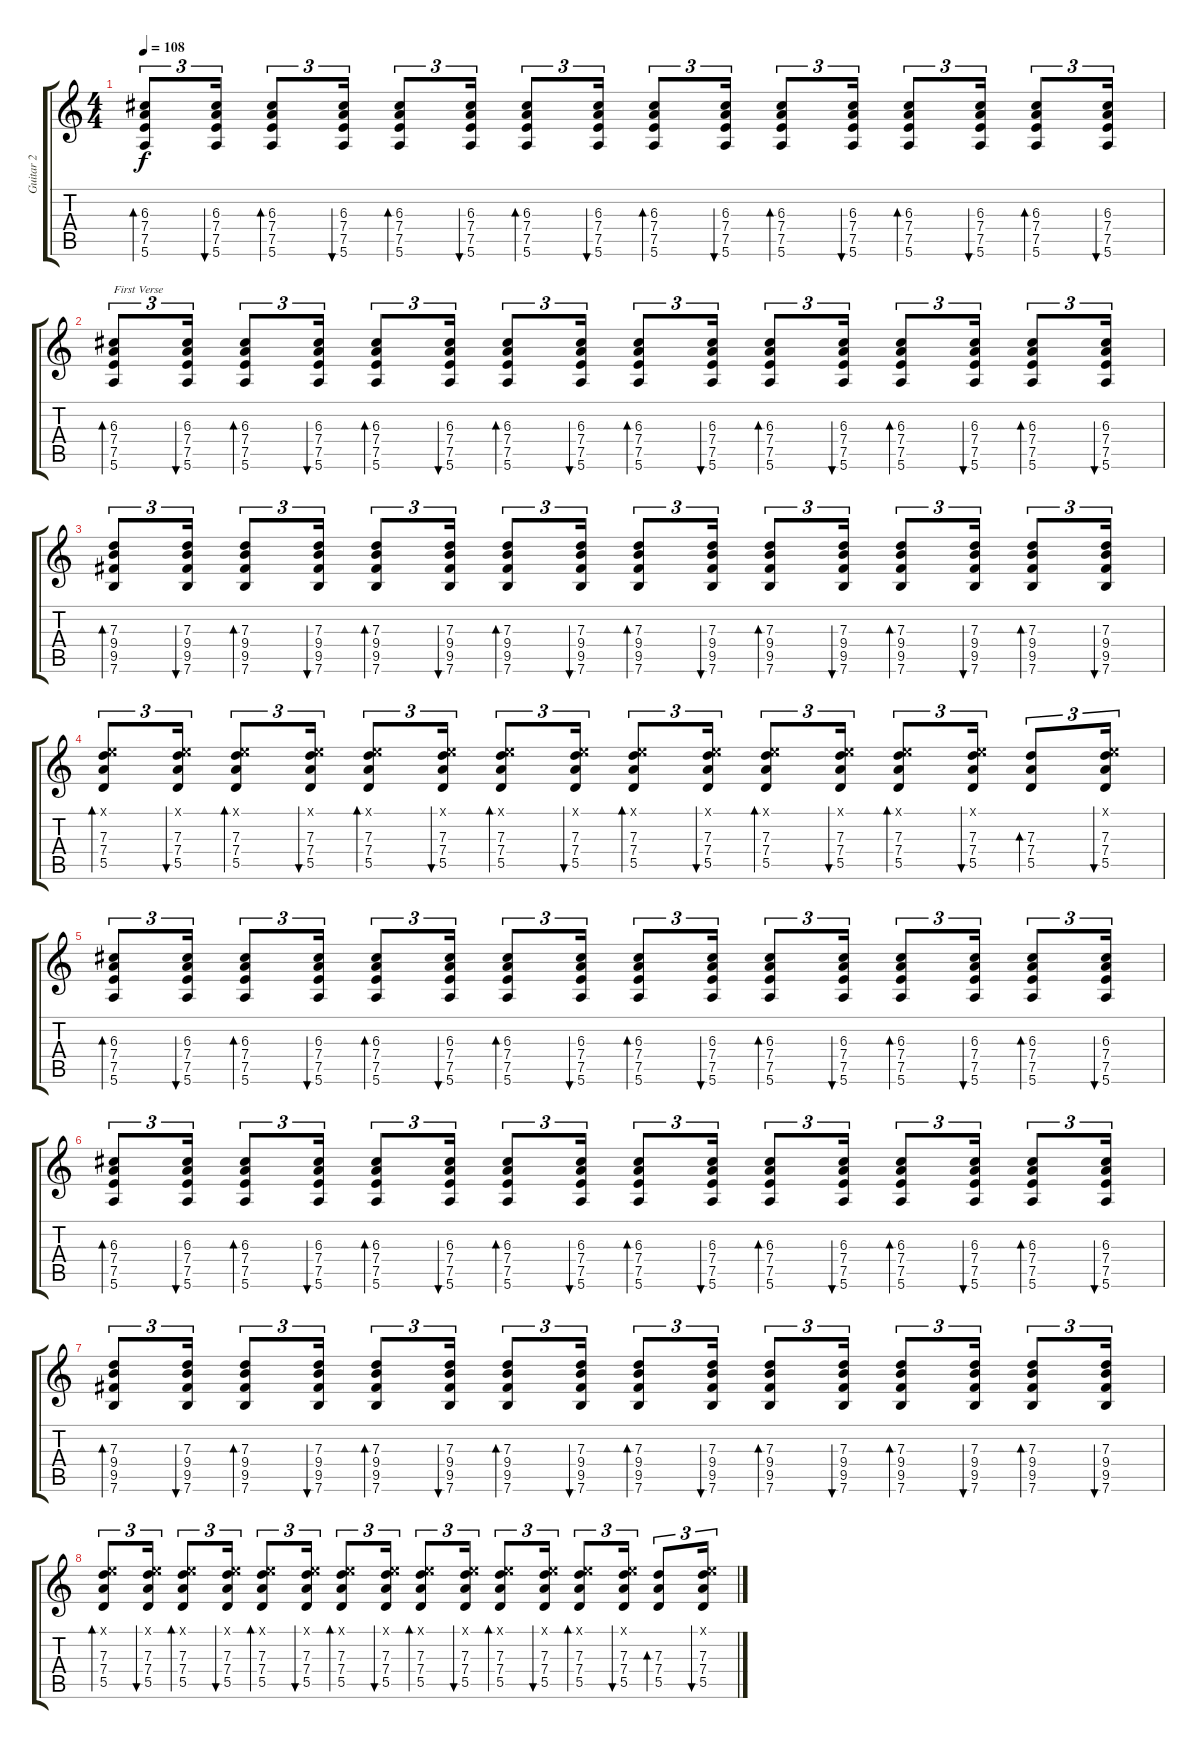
\track ("Guitar 2" "Guitar 2") {instrument distortionguitar}
\staff {score tabs}
\tuning (E4 B3 G3 D3 A2 E2) {hide}
\ts (4 4)
\tempo 108
\clef g2
\ks c
(6.3 7.4 7.5 5.6).8{tu (3 2) bd 30 dy f} (6.3 7.4 7.5 5.6).16{tu (3 2) bu 60} (6.3 7.4 7.5 5.6).8{tu (3 2) bd 60} (6.3 7.4 7.5 5.6).16{tu (3 2) bu 60} (6.3 7.4 7.5 5.6).8{tu (3 2) bd 60} (6.3 7.4 7.5 5.6).16{tu (3 2) bu 60} (6.3 7.4 7.5 5.6).8{tu (3 2) bd 60} (6.3 7.4 7.5 5.6).16{tu (3 2) bu 60} (6.3 7.4 7.5 5.6).8{tu (3 2) bd 60} (6.3 7.4 7.5 5.6).16{tu (3 2) bu 60} (6.3 7.4 7.5 5.6).8{tu (3 2) bd 60} (6.3 7.4 7.5 5.6).16{tu (3 2) bu 60} (6.3 7.4 7.5 5.6).8{tu (3 2) bd 60} (6.3 7.4 7.5 5.6).16{tu (3 2) bu 60} (6.3 7.4 7.5 5.6).8{tu (3 2) bd 60} (6.3 7.4 7.5 5.6).16{tu (3 2) bu 60} |
(6.3 7.4 7.5 5.6).8{tu (3 2) bd 30 txt "First Verse"} (6.3 7.4 7.5 5.6).16{tu (3 2) bu 60} (6.3 7.4 7.5 5.6).8{tu (3 2) bd 60} (6.3 7.4 7.5 5.6).16{tu (3 2) bu 60} (6.3 7.4 7.5 5.6).8{tu (3 2) bd 60} (6.3 7.4 7.5 5.6).16{tu (3 2) bu 60} (6.3 7.4 7.5 5.6).8{tu (3 2) bd 60} (6.3 7.4 7.5 5.6).16{tu (3 2) bu 60} (6.3 7.4 7.5 5.6).8{tu (3 2) bd 60} (6.3 7.4 7.5 5.6).16{tu (3 2) bu 60} (6.3 7.4 7.5 5.6).8{tu (3 2) bd 60} (6.3 7.4 7.5 5.6).16{tu (3 2) bu 60} (6.3 7.4 7.5 5.6).8{tu (3 2) bd 60} (6.3 7.4 7.5 5.6).16{tu (3 2) bu 60} (6.3 7.4 7.5 5.6).8{tu (3 2) bd 60} (6.3 7.4 7.5 5.6).16{tu (3 2) bu 60} |
(7.3 9.4 9.5 7.6).8{tu (3 2) bd 30} (7.3 9.4 9.5 7.6).16{tu (3 2) bu 60} (7.3 9.4 9.5 7.6).8{tu (3 2) bd 60} (7.3 9.4 9.5 7.6).16{tu (3 2) bu 60} (7.3 9.4 9.5 7.6).8{tu (3 2) bd 60} (7.3 9.4 9.5 7.6).16{tu (3 2) bu 60} (7.3 9.4 9.5 7.6).8{tu (3 2) bd 60} (7.3 9.4 9.5 7.6).16{tu (3 2) bu 60} (7.3 9.4 9.5 7.6).8{tu (3 2) bd 60} (7.3 9.4 9.5 7.6).16{tu (3 2) bu 60} (7.3 9.4 9.5 7.6).8{tu (3 2) bd 60} (7.3 9.4 9.5 7.6).16{tu (3 2) bu 60} (7.3 9.4 9.5 7.6).8{tu (3 2) bd 60} (7.3 9.4 9.5 7.6).16{tu (3 2) bu 60} (7.3 9.4 9.5 7.6).8{tu (3 2) bd 60} (7.3 9.4 9.5 7.6).16{tu (3 2) bu 60} |
(0.1{x} 7.3 7.4 5.5).8{tu (3 2) bd 30} (0.1{x} 7.3 7.4 5.5).16{tu (3 2) bu 60} (0.1{x} 7.3 7.4 5.5).8{tu (3 2) bd 60} (0.1{x} 7.3 7.4 5.5).16{tu (3 2) bu 60} (0.1{x} 7.3 7.4 5.5).8{tu (3 2) bd 60} (0.1{x} 7.3 7.4 5.5).16{tu (3 2) bu 60} (0.1{x} 7.3 7.4 5.5).8{tu (3 2) bd 60} (0.1{x} 7.3 7.4 5.5).16{tu (3 2) bu 60} (0.1{x} 7.3 7.4 5.5).8{tu (3 2) bd 60} (0.1{x} 7.3 7.4 5.5).16{tu (3 2) bu 60} (0.1{x} 7.3 7.4 5.5).8{tu (3 2) bd 60} (0.1{x} 7.3 7.4 5.5).16{tu (3 2) bu 60} (0.1{x} 7.3 7.4 5.5).8{tu (3 2) bd 60} (0.1{x} 7.3 7.4 5.5).16{tu (3 2) bu 60} (7.3 7.4 5.5).8{tu (3 2) bd 60} (0.1{x} 7.3 7.4 5.5).16{tu (3 2) bu 60} |
(6.3 7.4 7.5 5.6).8{tu (3 2) bd 30} (6.3 7.4 7.5 5.6).16{tu (3 2) bu 60} (6.3 7.4 7.5 5.6).8{tu (3 2) bd 60} (6.3 7.4 7.5 5.6).16{tu (3 2) bu 60} (6.3 7.4 7.5 5.6).8{tu (3 2) bd 60} (6.3 7.4 7.5 5.6).16{tu (3 2) bu 60} (6.3 7.4 7.5 5.6).8{tu (3 2) bd 60} (6.3 7.4 7.5 5.6).16{tu (3 2) bu 60} (6.3 7.4 7.5 5.6).8{tu (3 2) bd 60} (6.3 7.4 7.5 5.6).16{tu (3 2) bu 60} (6.3 7.4 7.5 5.6).8{tu (3 2) bd 60} (6.3 7.4 7.5 5.6).16{tu (3 2) bu 60} (6.3 7.4 7.5 5.6).8{tu (3 2) bd 60} (6.3 7.4 7.5 5.6).16{tu (3 2) bu 60} (6.3 7.4 7.5 5.6).8{tu (3 2) bd 60} (6.3 7.4 7.5 5.6).16{tu (3 2) bu 60} |
(6.3 7.4 7.5 5.6).8{tu (3 2) bd 30} (6.3 7.4 7.5 5.6).16{tu (3 2) bu 60} (6.3 7.4 7.5 5.6).8{tu (3 2) bd 60} (6.3 7.4 7.5 5.6).16{tu (3 2) bu 60} (6.3 7.4 7.5 5.6).8{tu (3 2) bd 60} (6.3 7.4 7.5 5.6).16{tu (3 2) bu 60} (6.3 7.4 7.5 5.6).8{tu (3 2) bd 60} (6.3 7.4 7.5 5.6).16{tu (3 2) bu 60} (6.3 7.4 7.5 5.6).8{tu (3 2) bd 60} (6.3 7.4 7.5 5.6).16{tu (3 2) bu 60} (6.3 7.4 7.5 5.6).8{tu (3 2) bd 60} (6.3 7.4 7.5 5.6).16{tu (3 2) bu 60} (6.3 7.4 7.5 5.6).8{tu (3 2) bd 60} (6.3 7.4 7.5 5.6).16{tu (3 2) bu 60} (6.3 7.4 7.5 5.6).8{tu (3 2) bd 60} (6.3 7.4 7.5 5.6).16{tu (3 2) bu 60} |
(7.3 9.4 9.5 7.6).8{tu (3 2) bd 30} (7.3 9.4 9.5 7.6).16{tu (3 2) bu 60} (7.3 9.4 9.5 7.6).8{tu (3 2) bd 60} (7.3 9.4 9.5 7.6).16{tu (3 2) bu 60} (7.3 9.4 9.5 7.6).8{tu (3 2) bd 60} (7.3 9.4 9.5 7.6).16{tu (3 2) bu 60} (7.3 9.4 9.5 7.6).8{tu (3 2) bd 60} (7.3 9.4 9.5 7.6).16{tu (3 2) bu 60} (7.3 9.4 9.5 7.6).8{tu (3 2) bd 60} (7.3 9.4 9.5 7.6).16{tu (3 2) bu 60} (7.3 9.4 9.5 7.6).8{tu (3 2) bd 60} (7.3 9.4 9.5 7.6).16{tu (3 2) bu 60} (7.3 9.4 9.5 7.6).8{tu (3 2) bd 60} (7.3 9.4 9.5 7.6).16{tu (3 2) bu 60} (7.3 9.4 9.5 7.6).8{tu (3 2) bd 60} (7.3 9.4 9.5 7.6).16{tu (3 2) bu 60} |
(0.1{x} 7.3 7.4 5.5).8{tu (3 2) bd 30} (0.1{x} 7.3 7.4 5.5).16{tu (3 2) bu 60} (0.1{x} 7.3 7.4 5.5).8{tu (3 2) bd 60} (0.1{x} 7.3 7.4 5.5).16{tu (3 2) bu 60} (0.1{x} 7.3 7.4 5.5).8{tu (3 2) bd 60} (0.1{x} 7.3 7.4 5.5).16{tu (3 2) bu 60} (0.1{x} 7.3 7.4 5.5).8{tu (3 2) bd 60} (0.1{x} 7.3 7.4 5.5).16{tu (3 2) bu 60} (0.1{x} 7.3 7.4 5.5).8{tu (3 2) bd 60} (0.1{x} 7.3 7.4 5.5).16{tu (3 2) bu 60} (0.1{x} 7.3 7.4 5.5).8{tu (3 2) bd 60} (0.1{x} 7.3 7.4 5.5).16{tu (3 2) bu 60} (0.1{x} 7.3 7.4 5.5).8{tu (3 2) bd 60} (0.1{x} 7.3 7.4 5.5).16{tu (3 2) bu 60} (7.3 7.4 5.5).8{tu (3 2) bd 60} (0.1{x} 7.3 7.4 5.5).16{tu (3 2) bu 60}
